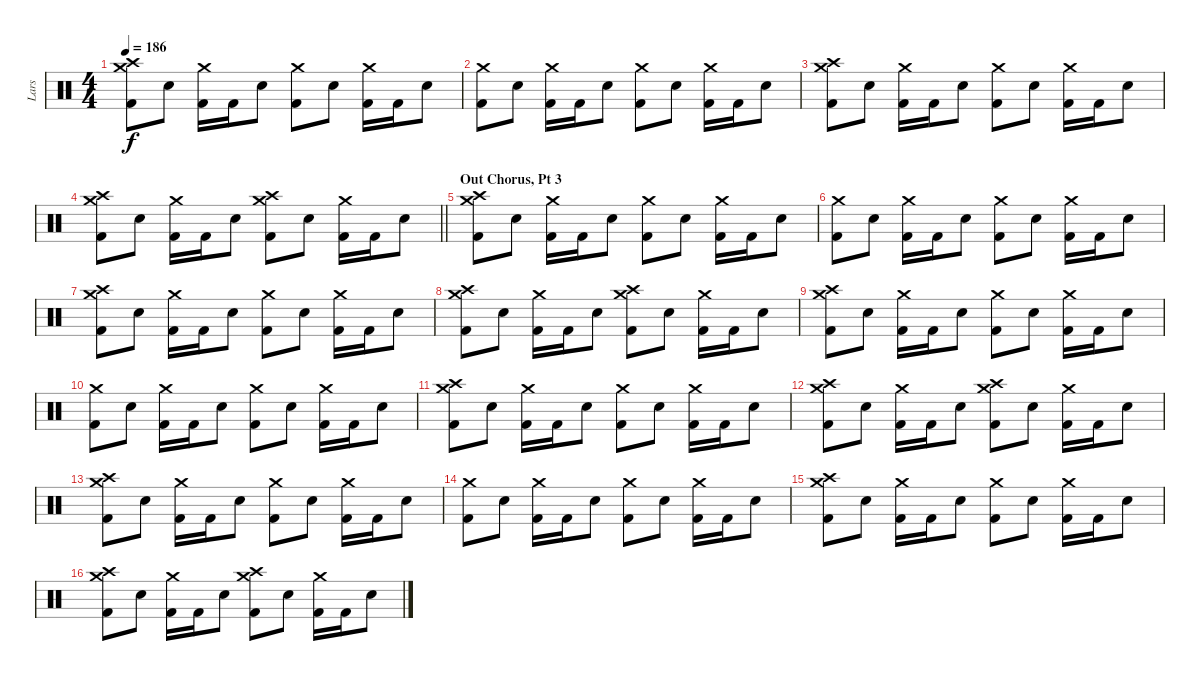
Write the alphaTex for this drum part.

\track ("Lars" "Lars") {instrument percussion}
\staff {score}
\articulation defaults
\ts (4 4)
\tempo 186
\clef neutral
\ks c
("Crash medium (hit)" "Crash high (hit)" "Kick (hit) 2").8{dy f} "Electric Snare (hit)".8 ("Crash medium (hit)" "Kick (hit) 2").16 "Kick (hit) 2".16 "Electric Snare (hit)".8 ("Crash medium (hit)" "Kick (hit) 2").8 "Electric Snare (hit)".8 ("Crash medium (hit)" "Kick (hit) 2").16 "Kick (hit) 2".16 "Electric Snare (hit)".8 |
("Crash medium (hit)" "Kick (hit) 2").8 "Electric Snare (hit)".8 ("Crash medium (hit)" "Kick (hit) 2").16 "Kick (hit) 2".16 "Electric Snare (hit)".8 ("Crash medium (hit)" "Kick (hit) 2").8 "Electric Snare (hit)".8 ("Crash medium (hit)" "Kick (hit) 2").16 "Kick (hit) 2".16 "Electric Snare (hit)".8 |
("Crash medium (hit)" "Crash high (hit)" "Kick (hit) 2").8 "Electric Snare (hit)".8 ("Crash medium (hit)" "Kick (hit) 2").16 "Kick (hit) 2".16 "Electric Snare (hit)".8 ("Crash medium (hit)" "Kick (hit) 2").8 "Electric Snare (hit)".8 ("Crash medium (hit)" "Kick (hit) 2").16 "Kick (hit) 2".16 "Electric Snare (hit)".8 |
\barLineRight lightlight
("Crash medium (hit)" "Crash high (hit)" "Kick (hit) 2").8 "Electric Snare (hit)".8 ("Crash medium (hit)" "Kick (hit) 2").16 "Kick (hit) 2".16 "Electric Snare (hit)".8 ("Crash medium (hit)" "Crash high (hit)" "Kick (hit) 2").8 "Electric Snare (hit)".8 ("Crash medium (hit)" "Kick (hit) 2").16 "Kick (hit) 2".16 "Electric Snare (hit)".8 |
\section ("" "Out Chorus, Pt 3")
("Crash medium (hit)" "Crash high (hit)" "Kick (hit) 2").8 "Electric Snare (hit)".8 ("Crash medium (hit)" "Kick (hit) 2").16 "Kick (hit) 2".16 "Electric Snare (hit)".8 ("Crash medium (hit)" "Kick (hit) 2").8 "Electric Snare (hit)".8 ("Crash medium (hit)" "Kick (hit) 2").16 "Kick (hit) 2".16 "Electric Snare (hit)".8 |
("Crash medium (hit)" "Kick (hit) 2").8 "Electric Snare (hit)".8 ("Crash medium (hit)" "Kick (hit) 2").16 "Kick (hit) 2".16 "Electric Snare (hit)".8 ("Crash medium (hit)" "Kick (hit) 2").8 "Electric Snare (hit)".8 ("Crash medium (hit)" "Kick (hit) 2").16 "Kick (hit) 2".16 "Electric Snare (hit)".8 |
("Crash medium (hit)" "Crash high (hit)" "Kick (hit) 2").8 "Electric Snare (hit)".8 ("Crash medium (hit)" "Kick (hit) 2").16 "Kick (hit) 2".16 "Electric Snare (hit)".8 ("Crash medium (hit)" "Kick (hit) 2").8 "Electric Snare (hit)".8 ("Crash medium (hit)" "Kick (hit) 2").16 "Kick (hit) 2".16 "Electric Snare (hit)".8 |
("Crash medium (hit)" "Crash high (hit)" "Kick (hit) 2").8 "Electric Snare (hit)".8 ("Crash medium (hit)" "Kick (hit) 2").16 "Kick (hit) 2".16 "Electric Snare (hit)".8 ("Crash medium (hit)" "Crash high (hit)" "Kick (hit) 2").8 "Electric Snare (hit)".8 ("Crash medium (hit)" "Kick (hit) 2").16 "Kick (hit) 2".16 "Electric Snare (hit)".8 |
("Crash medium (hit)" "Crash high (hit)" "Kick (hit) 2").8 "Electric Snare (hit)".8 ("Crash medium (hit)" "Kick (hit) 2").16 "Kick (hit) 2".16 "Electric Snare (hit)".8 ("Crash medium (hit)" "Kick (hit) 2").8 "Electric Snare (hit)".8 ("Crash medium (hit)" "Kick (hit) 2").16 "Kick (hit) 2".16 "Electric Snare (hit)".8 |
("Crash medium (hit)" "Kick (hit) 2").8 "Electric Snare (hit)".8 ("Crash medium (hit)" "Kick (hit) 2").16 "Kick (hit) 2".16 "Electric Snare (hit)".8 ("Crash medium (hit)" "Kick (hit) 2").8 "Electric Snare (hit)".8 ("Crash medium (hit)" "Kick (hit) 2").16 "Kick (hit) 2".16 "Electric Snare (hit)".8 |
("Crash medium (hit)" "Crash high (hit)" "Kick (hit) 2").8 "Electric Snare (hit)".8 ("Crash medium (hit)" "Kick (hit) 2").16 "Kick (hit) 2".16 "Electric Snare (hit)".8 ("Crash medium (hit)" "Kick (hit) 2").8 "Electric Snare (hit)".8 ("Crash medium (hit)" "Kick (hit) 2").16 "Kick (hit) 2".16 "Electric Snare (hit)".8 |
("Crash medium (hit)" "Crash high (hit)" "Kick (hit) 2").8 "Electric Snare (hit)".8 ("Crash medium (hit)" "Kick (hit) 2").16 "Kick (hit) 2".16 "Electric Snare (hit)".8 ("Crash medium (hit)" "Crash high (hit)" "Kick (hit) 2").8 "Electric Snare (hit)".8 ("Crash medium (hit)" "Kick (hit) 2").16 "Kick (hit) 2".16 "Electric Snare (hit)".8 |
("Crash medium (hit)" "Crash high (hit)" "Kick (hit) 2").8 "Electric Snare (hit)".8 ("Crash medium (hit)" "Kick (hit) 2").16 "Kick (hit) 2".16 "Electric Snare (hit)".8 ("Crash medium (hit)" "Kick (hit) 2").8 "Electric Snare (hit)".8 ("Crash medium (hit)" "Kick (hit) 2").16 "Kick (hit) 2".16 "Electric Snare (hit)".8 |
("Crash medium (hit)" "Kick (hit) 2").8 "Electric Snare (hit)".8 ("Crash medium (hit)" "Kick (hit) 2").16 "Kick (hit) 2".16 "Electric Snare (hit)".8 ("Crash medium (hit)" "Kick (hit) 2").8 "Electric Snare (hit)".8 ("Crash medium (hit)" "Kick (hit) 2").16 "Kick (hit) 2".16 "Electric Snare (hit)".8 |
("Crash medium (hit)" "Crash high (hit)" "Kick (hit) 2").8 "Electric Snare (hit)".8 ("Crash medium (hit)" "Kick (hit) 2").16 "Kick (hit) 2".16 "Electric Snare (hit)".8 ("Crash medium (hit)" "Kick (hit) 2").8 "Electric Snare (hit)".8 ("Crash medium (hit)" "Kick (hit) 2").16 "Kick (hit) 2".16 "Electric Snare (hit)".8 |
("Crash medium (hit)" "Crash high (hit)" "Kick (hit) 2").8 "Electric Snare (hit)".8 ("Crash medium (hit)" "Kick (hit) 2").16 "Kick (hit) 2".16 "Electric Snare (hit)".8 ("Crash medium (hit)" "Crash high (hit)" "Kick (hit) 2").8 "Electric Snare (hit)".8 ("Crash medium (hit)" "Kick (hit) 2").16 "Kick (hit) 2".16 "Electric Snare (hit)".8
